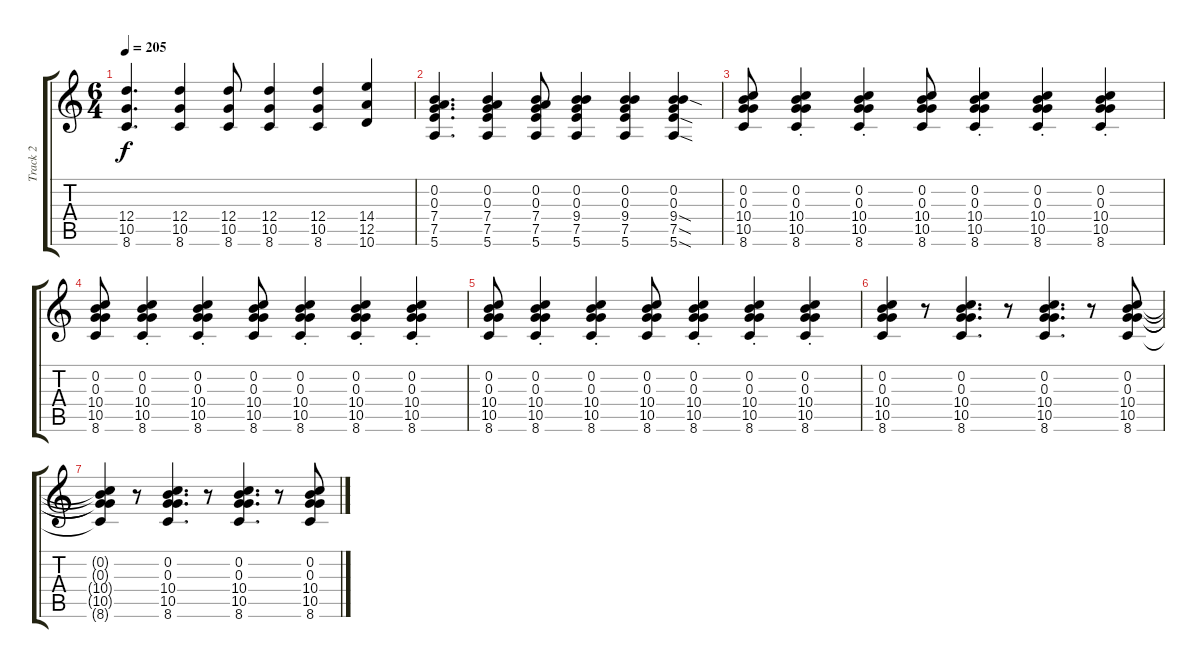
\track ("Track 2" "Track 2") {instrument overdrivenguitar}
\staff {score tabs}
\tuning (E4 B3 G3 D3 A2 E2) {hide}
\ts (6 4)
\tempo 205
\clef g2
\ks c
(12.4 10.5 8.6).4{d dy f} (12.4 10.5 8.6).4 (12.4 10.5 8.6).8 (12.4 10.5 8.6).4 (12.4 10.5 8.6).4 (14.4 12.5 10.6).4 |
(0.2 0.3 7.4 7.5 5.6).4{d} (0.2 0.3 7.4 7.5 5.6).4 (0.2 0.3 7.4 7.5 5.6).8 (0.2 0.3 9.4 7.5 5.6).4 (0.2 0.3 9.4 7.5 5.6).4 (0.2 0.3 9.4{sod} 7.5{sod} 5.6{sod}).4 |
(0.2 0.3 10.4 10.5 8.6).8 (0.2 0.3 10.4 10.5 8.6{st}).4 (0.2 0.3 10.4 10.5 8.6{st}).4 (0.2 0.3 10.4 10.5 8.6).8 (0.2 0.3 10.4 10.5 8.6{st}).4 (0.2 0.3 10.4 10.5 8.6{st}).4 (0.2 0.3 10.4{st} 10.5 8.6).4 |
(0.2 0.3 10.4 10.5 8.6).8 (0.2 0.3 10.4 10.5 8.6{st}).4 (0.2 0.3 10.4 10.5 8.6{st}).4 (0.2 0.3 10.4 10.5 8.6).8 (0.2 0.3 10.4 10.5 8.6{st}).4 (0.2 0.3 10.4 10.5 8.6{st}).4 (0.2 0.3 10.4{st} 10.5 8.6).4 |
(0.2 0.3 10.4 10.5 8.6).8 (0.2 0.3 10.4 10.5 8.6{st}).4 (0.2 0.3 10.4 10.5 8.6{st}).4 (0.2 0.3 10.4 10.5 8.6).8 (0.2 0.3 10.4 10.5 8.6{st}).4 (0.2 0.3 10.4 10.5 8.6{st}).4 (0.2 0.3 10.4{st} 10.5 8.6).4 |
(0.2 0.3 10.4 10.5 8.6).4{volume 16 instrument electricguitarclean} r.8 (0.2 0.3 10.4 10.5 8.6).4{d volume 14 instrument electricguitarclean} r.8 (0.2 0.3 10.4 10.5 8.6).4{d volume 12 instrument electricguitarclean} r.8 (0.2 0.3 10.4 10.5 8.6).8{volume 10 instrument electricguitarclean} |
(0.2{t} 0.3{t} 10.4{t} 10.5{t} 8.6{t}).4 r.8 (0.2 0.3 10.4 10.5 8.6).4{d volume 8} r.8 (0.2 0.3 10.4 10.5 8.6).4{d volume 6} r.8 (0.2 0.3 10.4 10.5 8.6).8{volume 4}
